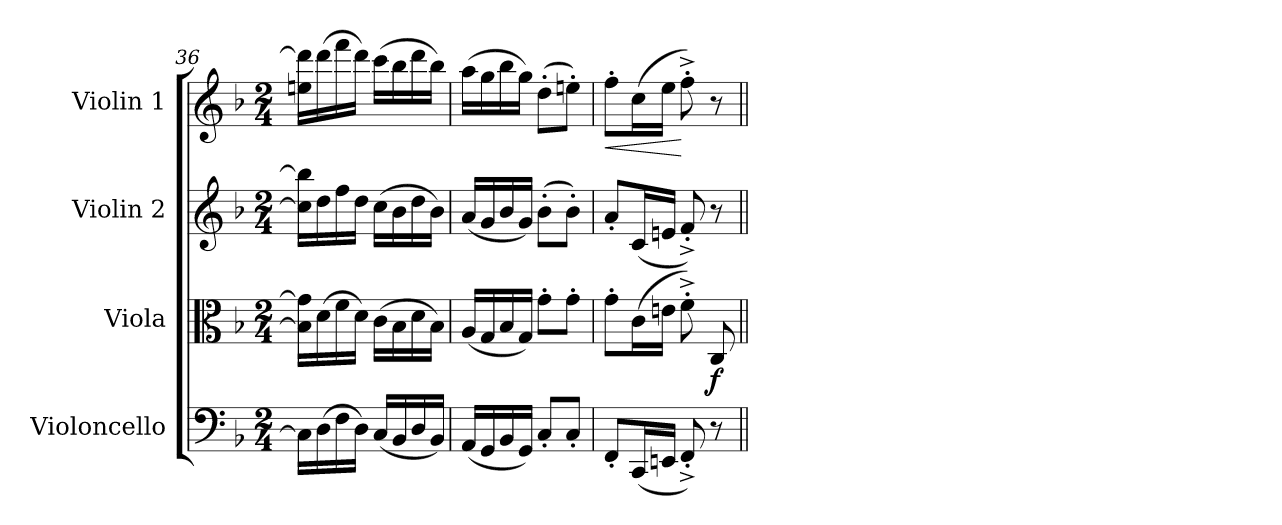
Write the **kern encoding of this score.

**kern	**kern	**dynam	**kern	**kern	**dynam
*part4	*part3	*part3	*part2	*part1	*part1
*staff4	*staff3	*staff3	*staff2	*staff1	*staff1
*I"Violoncello	*I"Viola	*	*I"Violin 2	*I"Violin 1	*
*I'Vc	*I'Vla	*	*I'Vln	*I'Vln	*
*clefF4	*clefC3	*	*clefG2	*clefG2	*
*k[b-]	*k[b-]	*	*k[b-]	*k[b-]	*
*M2/4	*M2/4	*	*M2/4	*M2/4	*
=36	=36	=36	=36	=36	=36
16C\LL]	16B-\] 16g\]LL	.	16cc\] 16bb-\]LL	16een\ 16ddd\]LL	.
(16D\	(16d\	.	16dd\	(16ddd\	.
16F\	16f\	.	16ff\	16fff\	.
16D\JJ)	16d\JJ)	.	16dd\JJ	16ddd\JJ)	.
(16C/LL	(16c\LL	.	(16cc\LL	(16ccc\LL	.
16BB-/	16B-\	.	16b-\	16bb-\	.
16D/	16d\	.	16dd\	16ddd\	.
16BB-/JJ)	16B-\JJ)	.	16b-\JJ)	16bb-\JJ)	.
=37	=37	=37	=37	=37	=37
(16AA/LL	(16A/LL	.	(16a/LL	(16aa\LL	.
16GG/	16G/	.	16g/	16gg\	.
16BB-/	16B-/	.	16b-/	16bb-\	.
16GG/JJ)	16G/JJ)	.	16g/JJ)	16gg\JJ)	.
8C'/L	8g'\L	.	(8b-'\L	(8dd'\L	.
8C'/J	8g'\J	.	8b-'\J)	8een'\J)	.
=38	=38	=38	=38	=38	=38
!	!	!	!	!	!LO:HP:b
8FF'/L	8g'\L	.	8a'/L	8ff'\L	<
(16CC/L	(16c\L	.	(16c/L	(16cc\L	.
16EEn/JJ	16en\JJ	.	16en/JJ	16ee\JJ	.
8FF'^/)	8f'^\)	.	8f'^/)	8ff'^\)	[
!	!	!LO:DY:b	!	!	!
8r	8C/	f	8r	8r	.
=||	=||	=||	=||	=||	=||
*-	*-	*-	*-	*-	*-
